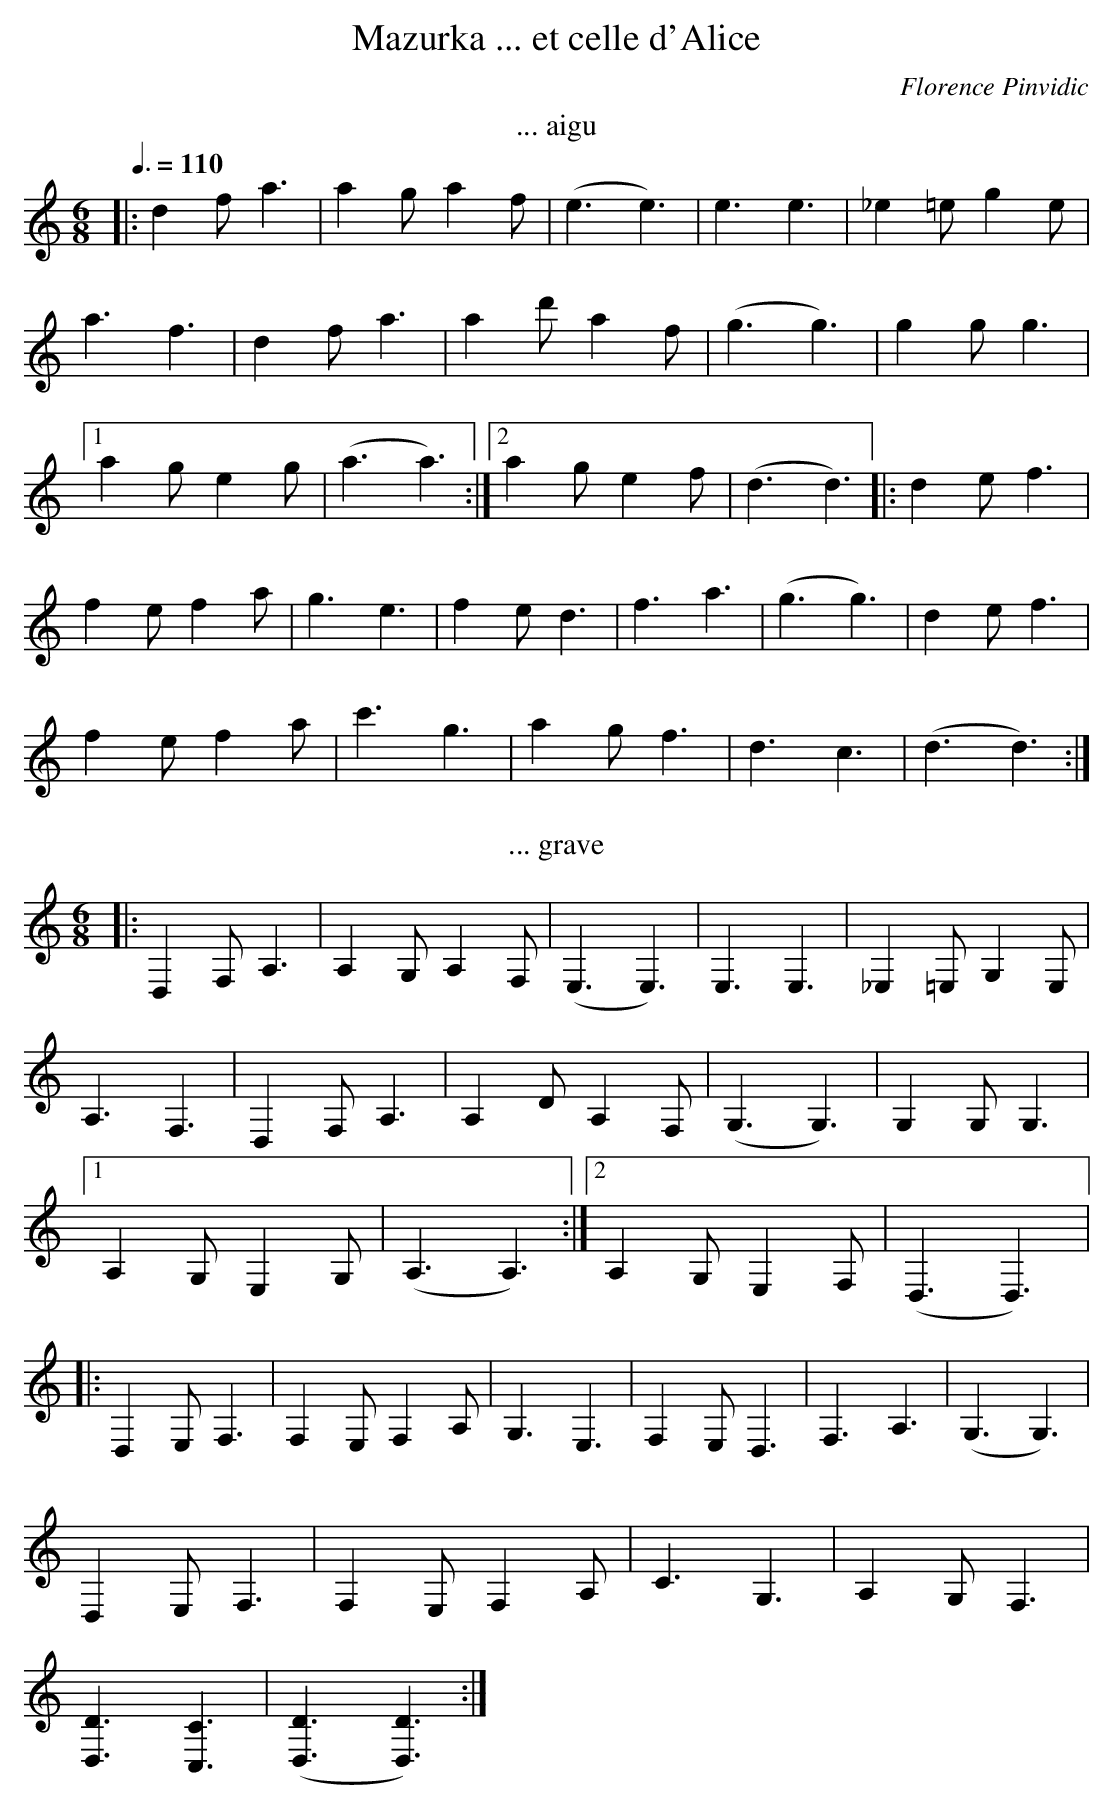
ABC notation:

X:1
T:Mazurka ... et celle d'Alice
C:Florence Pinvidic
M:6/8
L:1/8
Q:3/8=110
K:C
T:... aigu
K:Cmaj
|: d2 f a3 | a2 g a2 f | (e3 e3) | e3 e3 | _e2 =e g2 e |
a3 f3 | d2 f a3 | a2 d' a2 f | (g3 g3) | g2 g g3 |1
a2 g e2 g | (a3 a3) :|2 a2 g e2 f | (d3 d3) |: d2 e f3 |
f2 e f2 a | g3 e3 | f2 e d3 | f3 a3 | (g3 g3) | d2 e f3 |
f2 e f2 a | c'3 g3 | a2 g f3 | d3 c3 | (d3 d3) :|
T:... grave
K:Cmaj treble
|: D,2 F, A,3 | A,2 G, A,2 F, | (E,3 E,3) | E,3 E,3 | _E,2 =E, G,2 E, |
A,3 F,3 | D,2 F, A,3 | A,2 D A,2 F, | (G,3 G,3) | G,2 G, G,3 |1
A,2 G, E,2 G, | (A,3 A,3) :|2 A,2 G, E,2 F, | (D,3 D,3) |:
D,2 E, F,3 | F,2 E, F,2 A, | G,3 E,3 | F,2 E, D,3 | F,3 A,3 | (G,3 G,3) |
D,2 E, F,3 | F,2 E, F,2 A, | C3 G,3 | A,2 G, F,3 |
[D3D,3] [C3C,3] | ([D3D,3] [D3D,3]) :|
